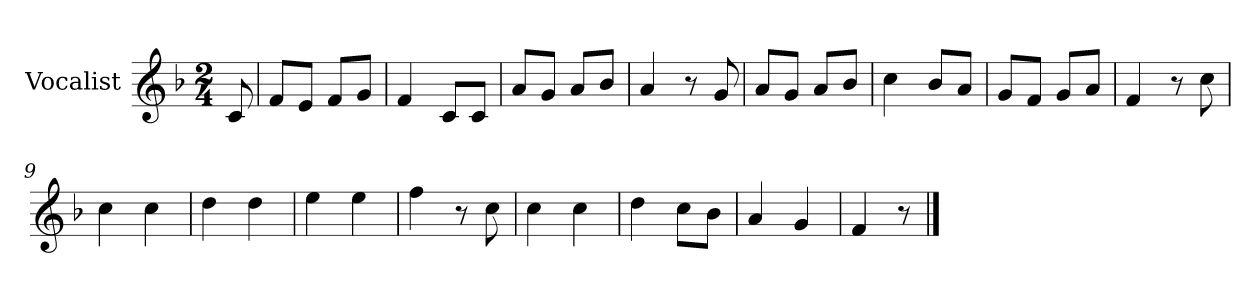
**kern
*part1
*staff1
*I"Vocalist
*k[b-]
*F:
*M2/4
=
8c
=1
8fL
8eJ
8fL
8gJ
=2
4f
8cL
8cJ
=3
8aL
8gJ
8aL
8b-J
=4
4a
8r
8g
=5
8aL
8gJ
8aL
8b-J
=6
4cc
8b-L
8aJ
=7
8gL
8fJ
8gL
8aJ
=8
4f
8r
8cc
=9
4cc
4cc
=10
4dd
4dd
=11
4ee
4ee
=12
4ff
8r
8cc
=13
4cc
4cc
=14
4dd
8ccL
8b-J
=15
4a
4g
=16
4f
8r
==
*-
